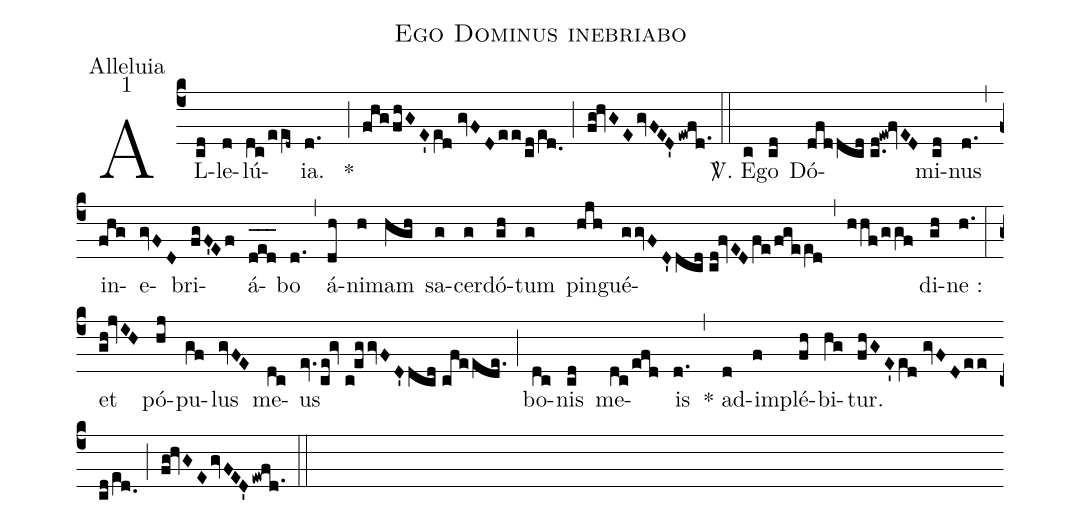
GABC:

name:Ego Dominus inebriabo;
office-part:Alleluia;
mode:1;
%%
(c4) AL(cd)le(d)lú(dc/ee[ll:1]d~){ia}.(d.) <clear>*(;) (fhgfhGE'e[ll:1]d//gvFDee/cd/e[ll:1]d.0) (;) (fg!hvGEgvFED'ewfd.1) (::) <sp>V/</sp>. E(c)go(cd) Dó(dfddcd//c.d!ew!fvED)mi(cd)nus(d.) (,) in(fhg)e(gvFD)bri(fgF'Ef)á(d_[oh:h]e_[oh:h]d_[oh:h])bo(d.) (,) á(dh)ni(h)mam(hgh) <nlba>sa(g)cer(g)dó(gh)tum</nlba>(g) pin(hjh)gué(ggvFD'dcd//cd!fvEDfe/fgee[ll:1]d)(,)(hhf/ggf)di(gh)ne :(h.) (:) et(gh!jvIH) pó(hj)pu(gf)lus(gvFE) me(dc)us(ev.ce!gv//c!eggvFD'dcd//cfeede.) (;) bo(dc)nis(cd) me(dc/efd)is(d.) (,) * ad(d)im(f)plé(fh)bi(hg)tur.(fhGE'e[ll:1]d//gvFDee/cd/e[ll:1]d.0) (;) (fg!hvGEgvFED'ewfd.1) (::)
